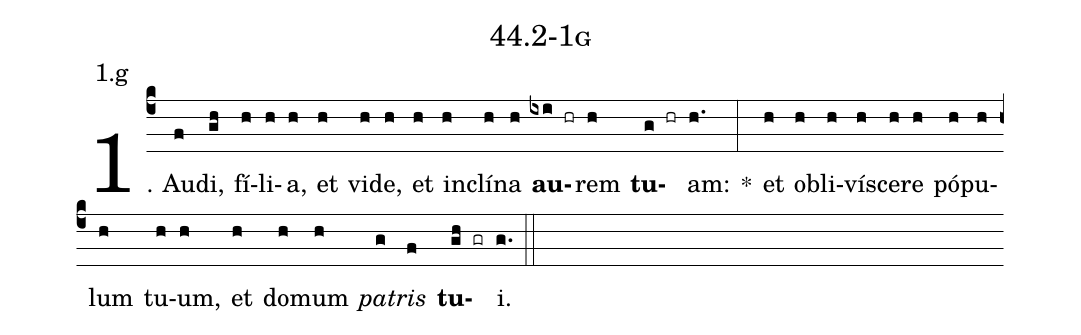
name: 44.2-1g;
annotation: 1.g;
%%
(c4)1. Au(f)di,(gh) fí(h)li(h)a,(h) et(h) vi(h)de,(h) et(h) in(h)clí(h)na(h) <b>au</b>(ixi hr)rem(h) <b>tu</b>(g hr)am:(h.) *(:) et(h) ob(h)li(h)ví(h)sce(h)re(h) pó(h)pu(h)lum(h) tu(h)um,(h) et(h) do(h)mum(h) <i>pa</i>(g)<i>tris</i>(f) <b>tu</b>(gh gr)i.(g.) (::)


%E(h) u(h) o(g) u(f) a(gh) e.(g.) (::)
